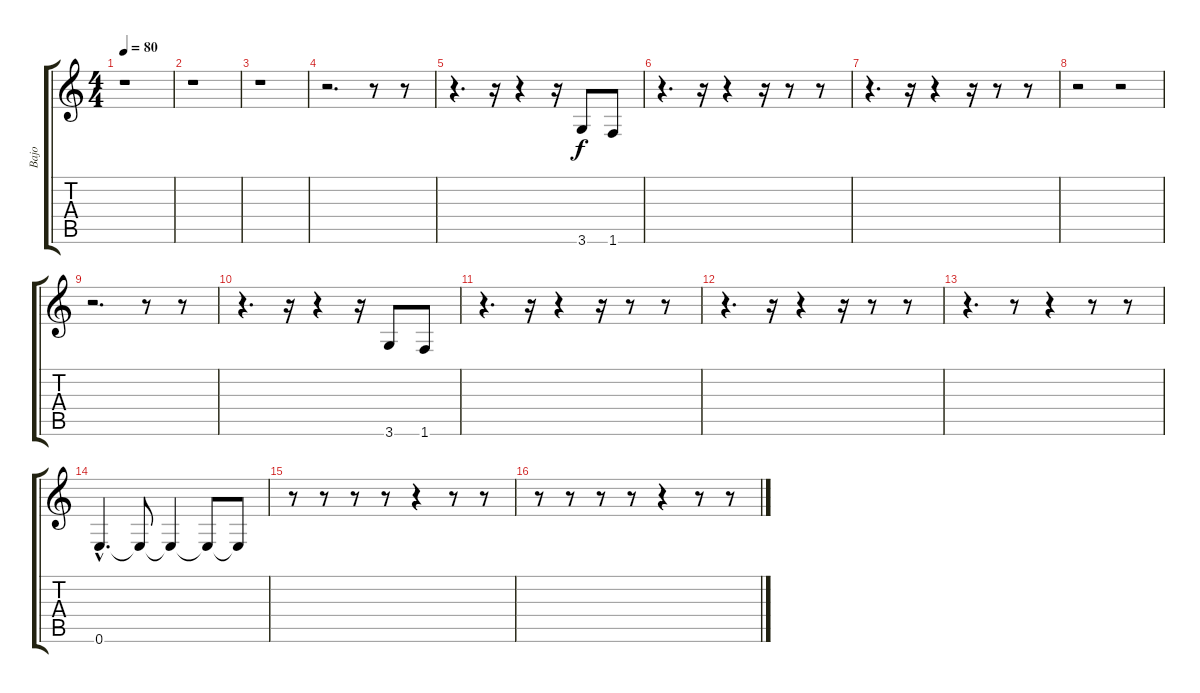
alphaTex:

\track ("Bajo" "Bajo") {instrument electricbasspick}
\staff {score tabs}
\tuning (E4 B3 G3 D3 A2 E2) {hide}
\ts (4 4)
\tempo 80
\clef g2
\ks c
r.1{dy f instrument electricbasspick} |
r.1 |
r.1 |
r.2{d} r.8 r.8 |
r.4{d} r.16 r.4 r.16 3.6.8 1.6.8 |
r.4{d} r.16 r.4 r.16 r.8 r.8 |
r.4{d} r.16 r.4 r.16 r.8 r.8 |
r.2 r.2 |
r.2{d} r.8 r.8 |
r.4{d} r.16 r.4 r.16 3.6.8 1.6.8 |
r.4{d} r.16 r.4 r.16 r.8 r.8 |
r.4{d} r.16 r.4 r.16 r.8 r.8 |
r.4{d} r.8 r.4 r.8 r.8 |
0.6{hac}.4{d} 0.6{t}.8 0.6{t}.4 0.6{t}.8 0.6{t}.8 |
r.8 r.8 r.8 r.8 r.4 r.8 r.8 |
r.8 r.8 r.8 r.8 r.4 r.8 r.8
